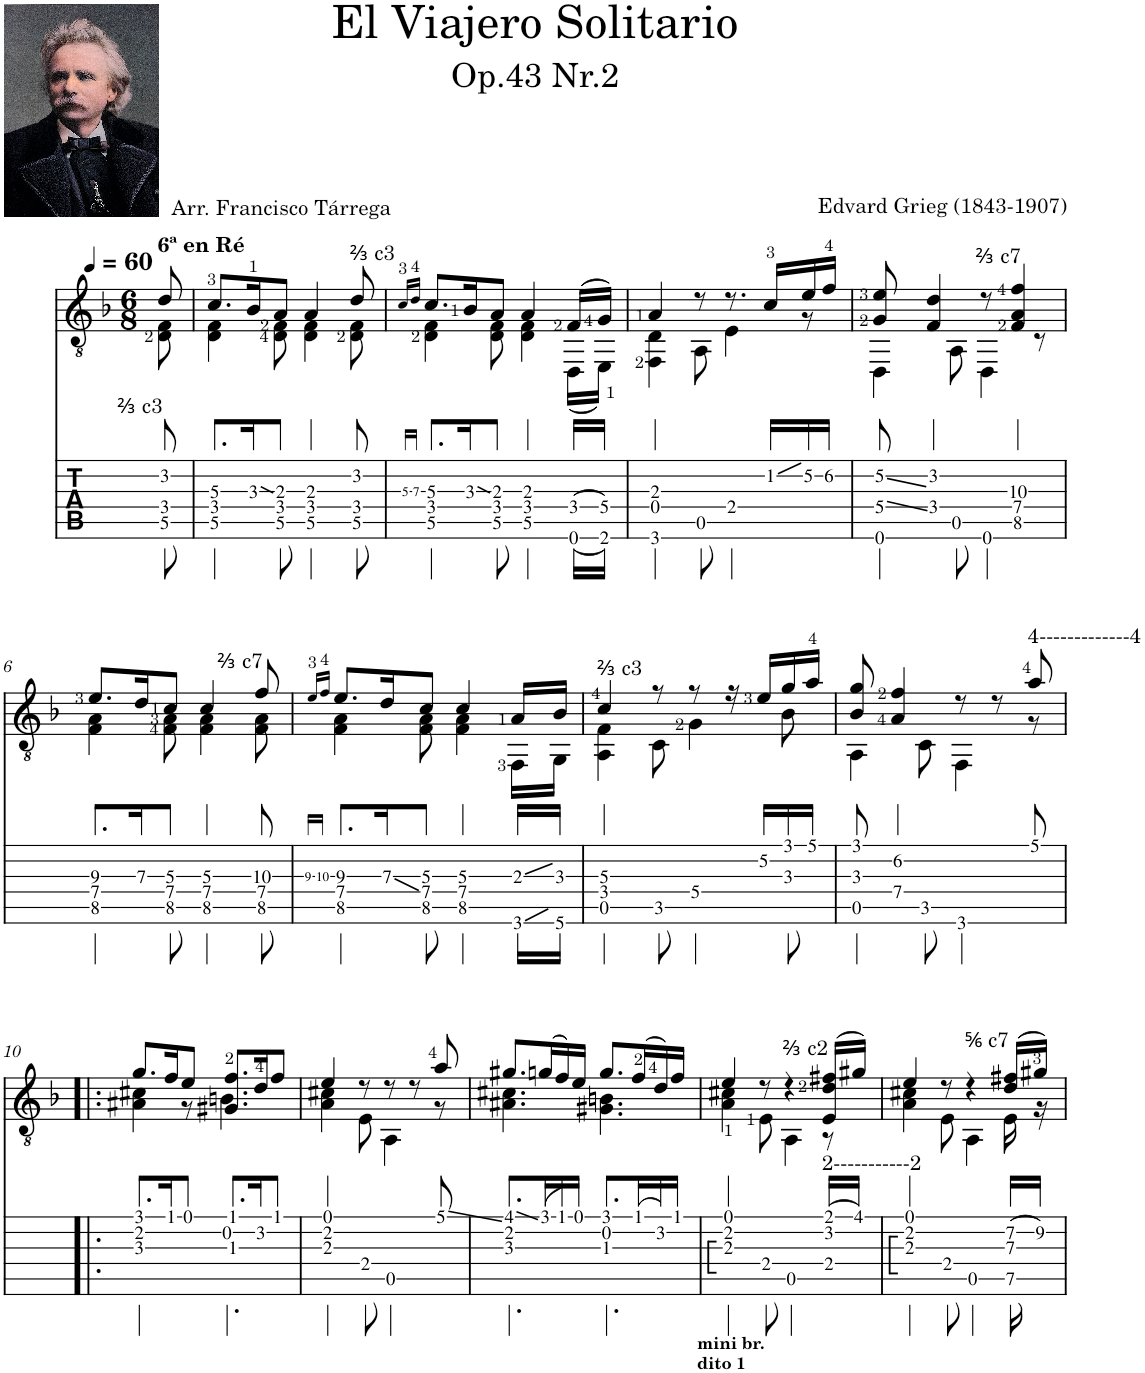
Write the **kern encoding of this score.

**kern	**kern
*part2	*part1
*staff2	*staff1
*I"Chitarra classica (Intavolatura)	*I"Chitarra 7-corde
*stria6	*
*	*clefGv2
*k[b-]	*k[b-]
*M6/8	*M6/8
*MM60	*MM60
=1	=1
*^	*^
!	!	!LO:TX:a:B:t=6ª en Ré	!
!LO:TX:a:t=⅔ c3	!	!	!
8d/	8D\ 8F\	8d/	8D\ 8F\
=2	=2	=2	=2
8.c/L	4D\ 4F\	8.c/L	4D\ 4F\
16B-/K	.	16B-/K	.
8A/J	8D\ 8F\	8A/J	8D\ 8F\
4A/	4D\ 4F\	4A/	4D\ 4F\
!	!	!LO:TX:a:t=⅔ c3	!
8d/	8D\ 8F\	8d/	8D\ 8F\
=3	=3	=3	=3
16qc/LL	.	16qc/LL	.
16qd/JJ	.	16qd/JJ	.
8.c/L	4D\ 4F\	8.c/L	4D\ 4F\
16B-/K	.	16B-/K	.
8A/J	8D\ 8F\	8A/J	8D\ 8F\
4A/	4D\ 4F\	4A/	4D\ 4F\
(16F/LL	(16DD\LL	(16F/LL	(16DD\LL
16G/JJ)	16EE\JJ)	16G/JJ)	16EE\JJ)
=4	=4	=4	=4
4A/	4FF\ 4D\	4A/	4FF\ 4D\
8r	8AA\	8r	8AA\
8.r	4E\	8.r	4E\
16c/LL	.	16c/LL	.
16e/	8r	16e/	8r
16f/JJ	.	16f/JJ	.
=5	=5	=5	=5
8G/ 8e/	4DD\	8G/ 8e/	4DD\
4F/ 4d/	.	4F/ 4d/	.
.	8AA\	.	8AA\
8r	4DD\	8r	4DD\
!	!	!LO:TX:a:t=⅔ c7	!
4F/ 4A/ 4f/	.	4F/ 4A/ 4f/	.
.	8r	.	8r
!!LO:LB:g=z	!!
=6	=6	=6	=6
8.e/L	4F\ 4A\	8.e/L	4F\ 4A\
16d/K	.	16d/K	.
8c/J	8F\ 8A\	8c/J	8F\ 8A\
4c/	4F\ 4A\	4c/	4F\ 4A\
!	!	!LO:TX:a:t=⅔ c7	!
8f/	8F\ 8A\	8f/	8F\ 8A\
=7	=7	=7	=7
16qe/LL	.	16qe/LL	.
16qf/JJ	.	16qf/JJ	.
8.e/L	4F\ 4A\	8.e/L	4F\ 4A\
16d/K	.	16d/K	.
8c/J	8F\ 8A\	8c/J	8F\ 8A\
4c/	4F\ 4A\	4c/	4F\ 4A\
16A/LL	16FF\LL	16A/LL	16FF\LL
16B-/JJ	16GG\JJ	16B-/JJ	16GG\JJ
=8	=8	=8	=8
!	!	!LO:TX:a:t=⅔ c3	!
4c/	4AA\ 4F\	4c/	4AA\ 4F\
8r	8C\	8r	8C\
8r	4G\	8r	4G\
16r	.	16r	.
16e/LL	.	16e/LL	.
16g/	8B-\	16g/	8B-\
16a/JJ	.	16a/JJ	.
=9	=9	=9	=9
8B-/ 8g/	4AA\	8B-/ 8g/	4AA\
4A/ 4f/	.	4A/ 4f/	.
.	8C\	.	8C\
8r	4FF\	8r	4FF\
8r	.	8r	.
!	!	!LO:TX:a:t=4-------------4	!
8a/	8r	8a/	8r
!!LO:LB:g=z	!!
=10!|:	=10!|:	=10!|:	=10!|:
8.g/L	4A#X\ 4c#X\	8.g/L	4A#X\ 4c#X\
16f/K	.	16f/K	.
8e/J	8r	8e/J	8r
8.G#X/ 8.f/L	4.Bn\	8.G#X/ 8.f/L	4.Bn\
16d/K	.	16d/K	.
8f/J	.	8f/J	.
=11	=11	=11	=11
4e/	4A\ 4c#X\	4e/	4A\ 4c#X\
8r	8E\	8r	8E\
8r	4AA\	8r	4AA\
8r	.	8r	.
8a/	8r	8a/	8r
=12	=12	=12	=12
8.g#X/L	4.A#X\ 4.c#X\	8.g#X/L	4.A#X\ 4.c#X\
(16gn/L	.	(16gn/L	.
16f/)	.	16f/)	.
16e/JJ	.	16e/JJ	.
8.g/L	4.G#X\ 4.Bn\	8.g/L	4.G#X\ 4.Bn\
(16f/L	.	(16f/L	.
16d/)	.	16d/)	.
16f/JJ	.	16f/JJ	.
=13	=13	=13	=13
!LO:TX:b:B:t=mini br.	!	!	!
!LO:TX:b:t=dito 1	!	!	!
4e/	4A\ 4c#X\	4e/	4A\ 4c#X\
8r	8E\	8r	8E\
4r	4AA\	4r	4AA\
!	!	!LO:TX:a:t=⅔ c2	!
!LO:TX:a:t=2-----------2	!	!	!
(16E/ 16d/ 16f#X/LL	8r	(16E/ 16d/ 16f#X/LL	8r
16g#X/JJ)	.	16g#X/JJ)	.
=14	=14	=14	=14
4e/	4A\ 4c#X\	4e/	4A\ 4c#X\
8r	8E\	8r	8E\
4r	4AA\	4r	4AA\
!	!	!LO:TX:a:t=⅚ c7	!
(16d/ 16f#X/LL	16E\	(16d/ 16f#X/LL	16E\
16g#X/JJ)	16r	16g#X/JJ)	16r
*v	*v	*	*
*	*v	*v
=	=
*-	*-
